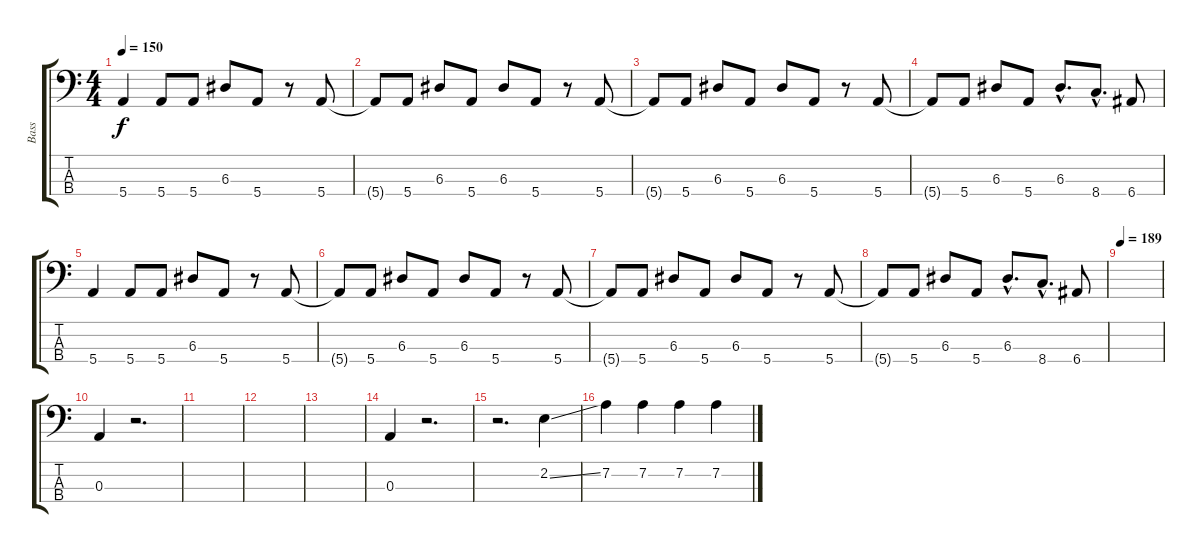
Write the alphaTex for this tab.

\track ("Bass" "Bass") {instrument electricbassfinger}
\staff {score tabs}
\tuning (G2 D2 A1 E1) {hide}
\ts (4 4)
\tempo 150
\clef f4
\ks c
5.4.4{dy f} 5.4.8 5.4.8 6.3.8 5.4.8 r.8 5.4.8 |
5.4{t}.8 5.4.8 6.3.8 5.4.8 6.3.8 5.4.8 r.8 5.4.8 |
5.4{t}.8 5.4.8 6.3.8 5.4.8 6.3.8 5.4.8 r.8 5.4.8 |
5.4{t}.8 5.4.8 6.3.8 5.4.8 6.3{hac}.8{d} 8.4{hac}.8{d} 6.4.8 |
5.4.4 5.4.8 5.4.8 6.3.8 5.4.8 r.8 5.4.8 |
5.4{t}.8 5.4.8 6.3.8 5.4.8 6.3.8 5.4.8 r.8 5.4.8 |
5.4{t}.8 5.4.8 6.3.8 5.4.8 6.3.8 5.4.8 r.8 5.4.8 |
5.4{t}.8 5.4.8 6.3.8 5.4.8 6.3{hac}.8{d} 8.4{hac}.8{d} 6.4.8 |
\tempo 189
|
0.3.4 r.2{d} |
|
|
|
0.3.4 r.2{d} |
r.2{d} 2.2{ss}.4 |
7.2.4 7.2.4 7.2.4 7.2.4
